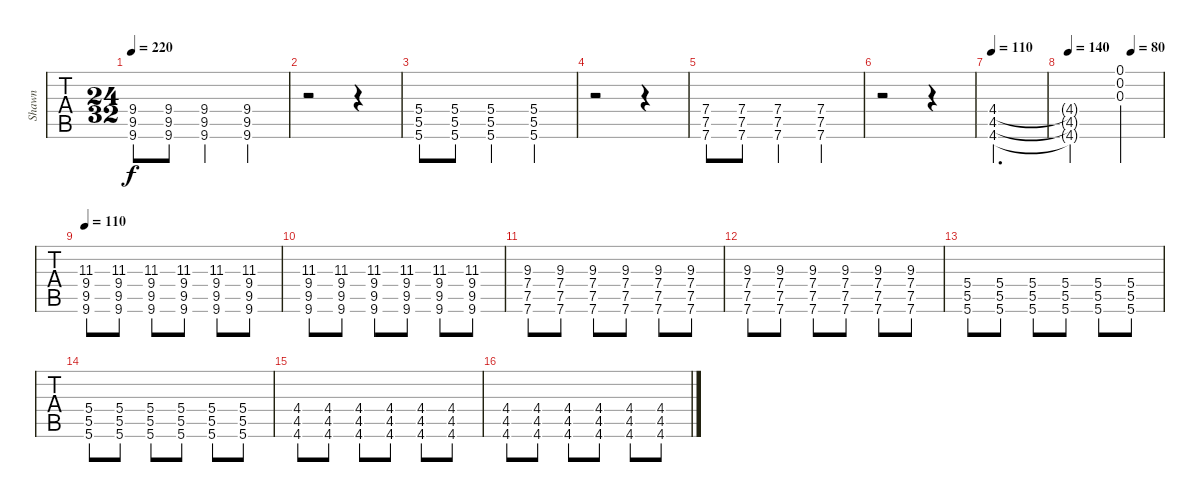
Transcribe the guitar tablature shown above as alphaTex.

\track ("Shawn" "Shawn") {instrument electricguitarjazz}
\staff {tabs}
\tuning (E4 B3 G3 D3 A2 D2) {hide}
\ts (24 32)
\tempo 220
\clef g2
\ks c
(9.4 9.5 9.6).8{dy f} (9.4 9.5 9.6).8 (9.4 9.5 9.6).4 (9.4 9.5 9.6).4 |
r.2 r.4 |
(5.4 5.5 5.6).8 (5.4 5.5 5.6).8 (5.4 5.5 5.6).4 (5.4 5.5 5.6).4 |
r.2 r.4 |
(7.4 7.5 7.6).8 (7.4 7.5 7.6).8 (7.4 7.5 7.6).4 (7.4 7.5 7.6).4 |
r.2 r.4 |
\tempo 140
\tempo 110
(4.4 4.5 4.6).2{d} |
\tempo (80 0.6666666666666666)
\tempo 140
(4.4{t} 4.5{t} 4.6{t}).2 (0.1 0.2 0.3).4 |
\tempo 110
(11.3 9.4 9.5 9.6).8 (11.3 9.4 9.5 9.6).8 (11.3 9.4 9.5 9.6).8 (11.3 9.4 9.5 9.6).8 (11.3 9.4 9.5 9.6).8 (11.3 9.4 9.5 9.6).8 |
(11.3 9.4 9.5 9.6).8 (11.3 9.4 9.5 9.6).8 (11.3 9.4 9.5 9.6).8 (11.3 9.4 9.5 9.6).8 (11.3 9.4 9.5 9.6).8 (11.3 9.4 9.5 9.6).8 |
(9.3 7.4 7.5 7.6).8 (9.3 7.4 7.5 7.6).8 (9.3 7.4 7.5 7.6).8 (9.3 7.4 7.5 7.6).8 (9.3 7.4 7.5 7.6).8 (9.3 7.4 7.5 7.6).8 |
(9.3 7.4 7.5 7.6).8 (9.3 7.4 7.5 7.6).8 (9.3 7.4 7.5 7.6).8 (9.3 7.4 7.5 7.6).8 (9.3 7.4 7.5 7.6).8 (9.3 7.4 7.5 7.6).8 |
(5.4 5.5 5.6).8 (5.4 5.5 5.6).8 (5.4 5.5 5.6).8 (5.4 5.5 5.6).8 (5.4 5.5 5.6).8 (5.4 5.5 5.6).8 |
(5.4 5.5 5.6).8 (5.4 5.5 5.6).8 (5.4 5.5 5.6).8 (5.4 5.5 5.6).8 (5.4 5.5 5.6).8 (5.4 5.5 5.6).8 |
(4.4 4.5 4.6).8 (4.4 4.5 4.6).8 (4.4 4.5 4.6).8 (4.4 4.5 4.6).8 (4.4 4.5 4.6).8 (4.4 4.5 4.6).8 |
(4.4 4.5 4.6).8 (4.4 4.5 4.6).8 (4.4 4.5 4.6).8 (4.4 4.5 4.6).8 (4.4 4.5 4.6).8 (4.4 4.5 4.6).8
